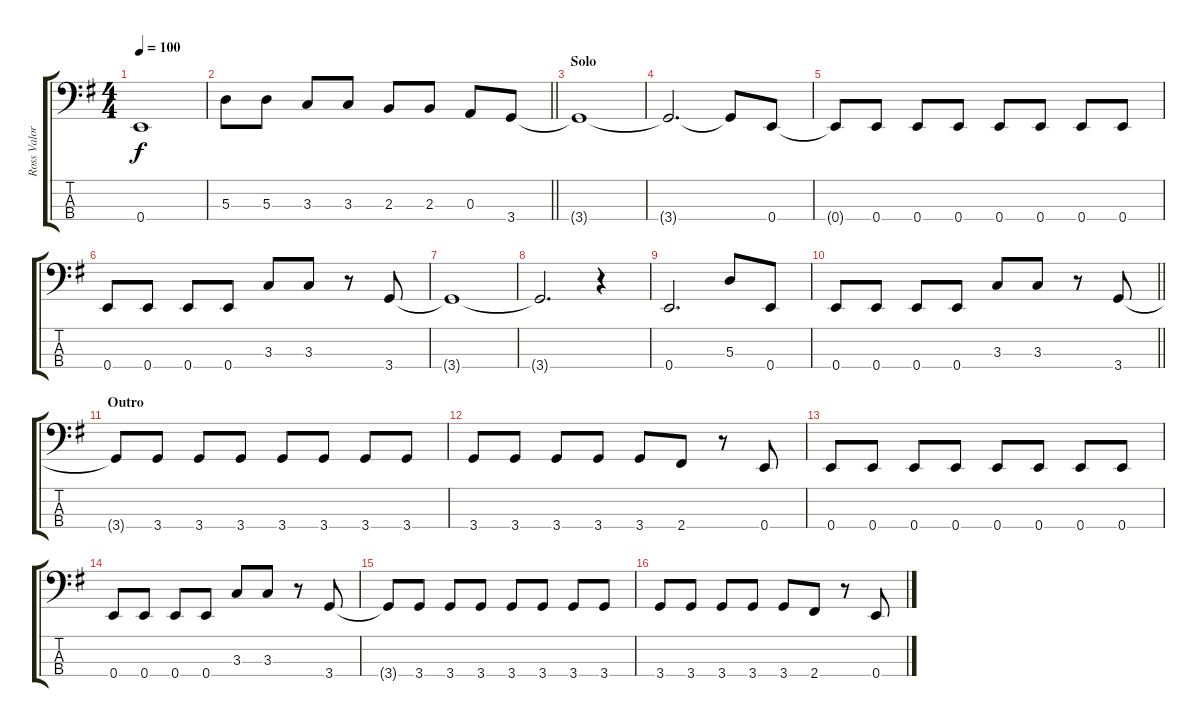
\track ("Ross Valory" "Ross Valor") {instrument electricbassfinger}
\staff {score tabs}
\tuning (G2 D2 A1 E1) {hide}
\ts (4 4)
\tempo 100
\clef f4
\ks g
0.4{t}.1{dy f} |
\barLineRight lightlight
5.3.8 5.3.8 3.3.8 3.3.8 2.3.8 2.3.8 0.3.8 3.4.8 |
\section ("" "Solo")
3.4{t}.1 |
3.4{t}.2{d} 3.4{t}.8 0.4.8 |
0.4{t}.8 0.4.8 0.4.8 0.4.8 0.4.8 0.4.8 0.4.8 0.4.8 |
0.4.8 0.4.8 0.4.8 0.4.8 3.3.8 3.3.8 r.8 3.4.8 |
3.4{t}.1 |
3.4{t}.2{d} r.4 |
0.4.2{d} 5.3.8 0.4.8 |
\barLineRight lightlight
0.4.8 0.4.8 0.4.8 0.4.8 3.3.8 3.3.8 r.8 3.4.8 |
\section ("" "Outro")
3.4{t}.8 3.4.8 3.4.8 3.4.8 3.4.8 3.4.8 3.4.8 3.4.8 |
3.4.8 3.4.8 3.4.8 3.4.8 3.4.8 2.4.8 r.8 0.4.8 |
0.4.8 0.4.8 0.4.8 0.4.8 0.4.8 0.4.8 0.4.8 0.4.8 |
0.4.8 0.4.8 0.4.8 0.4.8 3.3.8 3.3.8 r.8 3.4.8 |
3.4{t}.8 3.4.8 3.4.8 3.4.8 3.4.8 3.4.8 3.4.8 3.4.8 |
3.4.8 3.4.8 3.4.8 3.4.8 3.4.8 2.4.8 r.8 0.4.8
